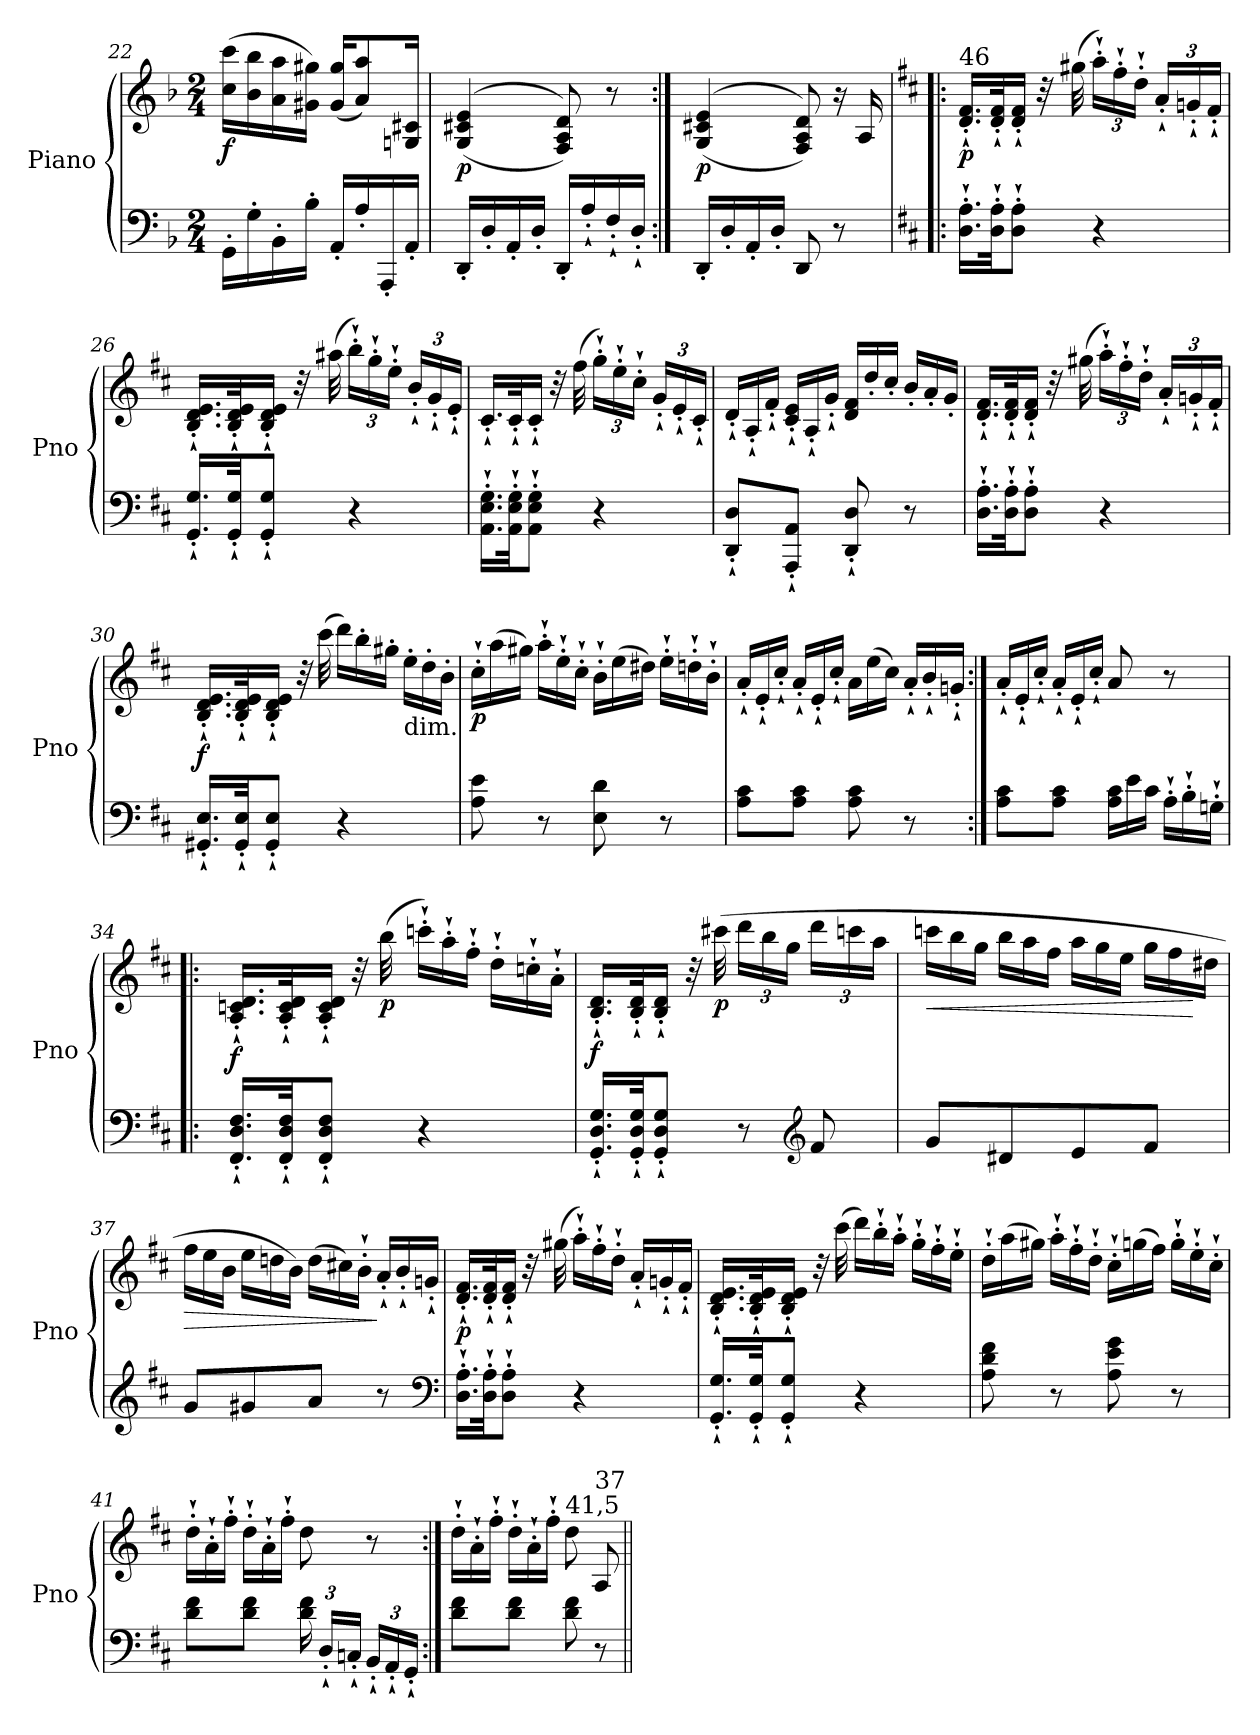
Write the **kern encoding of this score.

**kern	**kern	**dynam
*part1	*part1	*part1
*staff2	*staff1	*staff1/2
*I"Piano	*	*
*I'Pno	*	*
!!LO:LB:g=z
*clefF4	*clefG2	*
*k[b-]	*k[b-]	*
*F:	*F:	*
*M2/4	*M2/4	*
=22	=22	=22
!	!	!LO:DY:b
16GG'\LL	(16cc\ 16ccc\LL	f
16G'\	16b-\ 16bb-\	.
16BB-'\	16a\ 16aa\	.
16B-'\JJ	16g#X\ 16gg#X\JJ)	.
16AA'/LL	(16g#/ 16gg#/KL	.
16A'/	8a/ 8aa/)	.
16AAA'/	.	.
16AA'/JJ	16Gn/ 16c#X/Jk	.
=23	=23	=23
!	!	!LO:DY:b
16DD'/LL	((4G/ 4c#X/ 4e/	p
16D'/	.	.
16AA'/	.	.
16D'/JJ	.	.
16DD'/LL	8F/ 8A/ 8d/))	.
16A`'/	.	.
16F`'/	8r	.
16D`'/JJ	.	.
=24:|!	=24:|!	=24:|!
!	!	!LO:DY:b
16DD'/LL	((4G/ 4c#X/ 4e/	p
16D'/	.	.
16AA'/	.	.
16D'/JJ	.	.
8DD/	8F/ 8A/ 8d/))	.
8r	16r	.
.	16A/	.
=25!|:	=25!|:	=25!|:
*k[f#c#]	*k[f#c#]	*
*D:	*D:	*
!	!LO:TX:a:t=46	!
!	!	!LO:DY:b
16.D\`' 16.A\`'LL	16.d/`' 16.f#/`'LL	p
32D\`' 32A\`'JK	32d/`' 32f#/`'K	.
8D\`' 8A\`'J	16d/`' 16f#/`'JJ	.
.	32r	.
.	(32gg#X\	.
*	*Xbrackettup	*
4r	24aa`'\LL)	.
.	24ff#`'\	.
.	24dd`'\JJ	.
.	24a`'/LL	.
.	24gn`'/	.
.	24f#`'/JJ	.
!!LO:PB:g=z
=26	=26	=26
16.GG/`' 16.G/`'LL	16.B/`' 16.d/`' 16.e/`'LL	.
32GG/`' 32G/`'JK	32B/`' 32d/`' 32e/`'K	.
8GG/`' 8G/`'J	16B/`' 16d/`' 16e/`'JJ	.
.	32r	.
.	(32aa#X\	.
4r	24bb`'\LL)	.
.	24gg`'\	.
.	24ee`'\JJ	.
.	24b`'/LL	.
.	24g`'/	.
.	24e`'/JJ	.
=27	=27	=27
16.AA\`' 16.E\`' 16.G\`'LL	16.c#`'/LL	.
32AA\`' 32E\`' 32G\`'JK	32c#`'/K	.
8AA\`' 8E\`' 8G\`'J	16c#`'/JJ	.
.	32r	.
.	(32ff#\	.
4r	24gg`'\LL)	.
.	24ee`'\	.
.	24cc#`'\JJ	.
.	24g`'/LL	.
.	24e`'/	.
.	24c#`'/JJ	.
=28	=28	=28
*	*Xtuplet	*
8DD/`' 8D/`'L	24d`'/LL	.
.	24A`'/	.
.	24f#`'/JJ	.
8AAA/`' 8AA/`'J	24c#/`' 24e/`'LL	.
.	24A`'/	.
.	24g`'/JJ	.
8DD/`' 8D/`'	24d/ 24f#/LL	.
.	24dd'/	.
.	24cc#'/JJ	.
8r	24b'/LL	.
.	24a'/	.
.	24g'/JJ	.
=29	=29	=29
16.D\`' 16.A\`'LL	16.d/`' 16.f#/`'LL	.
32D\`' 32A\`'JK	32d/`' 32f#/`'K	.
8D\`' 8A\`'J	16d/`' 16f#/`'JJ	.
.	32r	.
.	(32gg#X\	.
*	*tuplet	*
4r	24aa`'\LL)	.
.	24ff#`'\	.
.	24dd`'\JJ	.
.	24a`'/LL	.
.	24gn`'/	.
.	24f#`'/JJ	.
!!LO:LB:g=z
=30	=30	=30
!	!	!LO:DY:b
16.GG#X/`' 16.E/`'LL	16.B/`' 16.d/`' 16.e/`'LL	f
32GG#/`' 32E/`'JK	32B/`' 32d/`' 32e/`'K	.
8GG#/`' 8E/`'J	16B/`' 16d/`' 16e/`'JJ	.
.	32r	.
.	(32ccc#\	.
*	*Xtuplet	*
4r	24ddd\LL)	.
.	24bb'\	.
.	24gg#X'\JJ	.
!	!LO:TX:b:t=dim.	!
.	24ee'\LL	.
.	24dd'\	.
.	24b'\JJ	.
=31	=31	=31
!	!	!LO:DY:b
8A\ 8e\	24cc#`'\LL	p
.	(24aa\	.
.	24gg#X\JJ)	.
8r	24aa`'\LL	.
.	24ee`'\	.
.	24cc#`'\JJ	.
8E\ 8d\	24b`'\LL	.
.	(24ee\	.
.	24dd#X\JJ)	.
8r	24ee`'\LL	.
.	24ddn`'\	.
.	24b`'\JJ	.
=32	=32	=32
8A\ 8c#\L	24a`'/LL	.
.	24e`'/	.
.	24cc#`'/JJ	.
8A\ 8c#\J	24a`'/LL	.
.	24e`'/	.
.	24cc#`'/JJ	.
8A\ 8c#\	24a\LL	.
.	(24ee\	.
.	24cc#\JJ)	.
8r	24a`'/LL	.
.	24b`'/	.
.	24gn`'/JJ	.
!!LO:LB:g=z
=33:|!	=33:|!	=33:|!
8A\ 8c#\L	24a`'/LL	.
.	24e`'/	.
.	24cc#`'/JJ	.
8A\ 8c#\J	24a`'/LL	.
.	24e`'/	.
.	24cc#`'/JJ	.
*Xtuplet	*	*
24A\ 24c#\LL	8a/	.
24e\	.	.
24c#\JJ	.	.
24A`'\LL	8r	.
24B`'\	.	.
24Gn`'\JJ	.	.
=34!|:	=34!|:	=34!|:
!	!	!LO:DY:b
16.FF#/`' 16.D/`' 16.F#/`'LL	16.A/`' 16.cn/`' 16.d/`'LL	f
32FF#/`' 32D/`' 32F#/`'JK	32A/`' 32c/`' 32d/`'K	.
8FF#/`' 8D/`' 8F#/`'J	16A/`' 16c/`' 16d/`'JJ	.
.	32r	.
!	!	!LO:DY:b
.	(32bb\	p
4r	24cccn`'\LL)	.
.	24aa`'\	.
.	24ff#`'\JJ	.
.	24dd`'\LL	.
.	24ccn`'\	.
.	24a`'\JJ	.
=35	=35	=35
!	!	!LO:DY:b
16.GG/`' 16.D/`' 16.G/`'LL	16.B/`' 16.d/`'LL	f
32GG/`' 32D/`' 32G/`'JK	32B/`' 32d/`'K	.
8GG/`' 8D/`' 8G/`'J	16B/`' 16d/`'JJ	.
.	32r	.
!	!	!LO:DY:b
.	(32ccc#X\	p
*	*tuplet	*
8r	24ddd\LL	.
.	24bb\	.
.	24gg\JJ	.
*clefG2	*	*
8f#/	24ddd\LL	.
.	24cccn\	.
.	24aa\JJ	.
!!LO:LB:g=z
=36	=36	=36
*	*Xtuplet	*
!	!	!LO:HP:b
8g/L	24cccn\LL	<
.	24bb\	.
.	24gg\JJ	.
8d#X/	24bb\LL	.
.	24aa\	.
.	24ff#\JJ	.
8e/	24aa\LL	.
.	24gg\	.
.	24ee\JJ	.
8f#/J	24gg\LL	.
.	24ff#\	.
.	24dd#X\JJ	[
=37	=37	=37
!	!	!LO:HP:b
8g/L	24ff#\LL	>
.	24ee\	.
.	24b\JJ	.
8g#X/	24ee\LL	.
.	24ddn\	.
.	24b\JJ)	.
8a/J	(24dd\LL	.
.	24cc#X\)	.
.	24b`'\JJ	.
8r	24a`'/LL	]
.	24b`'/	.
.	24gn`'/JJ	.
*clefF4	*	*
=38	=38	=38
!	!	!LO:DY:b
16.D\`' 16.A\`'LL	16.d/`' 16.f#/`'LL	p
32D\`' 32A\`'JK	32d/`' 32f#/`'K	.
8D\`' 8A\`'J	16d/`' 16f#/`'JJ	.
.	32r	.
.	(32gg#X\	.
4r	24aa`'\LL)	.
.	24ff#`'\	.
.	24dd`'\JJ	.
.	24a`'/LL	.
.	24gn`'/	.
.	24f#`'/JJ	.
=39	=39	=39
16.GG/`' 16.G/`'LL	16.B/`' 16.d/`' 16.e/`'LL	.
32GG/`' 32G/`'JK	32B/`' 32d/`' 32e/`'K	.
8GG/`' 8G/`'J	16B/`' 16d/`' 16e/`'JJ	.
.	32r	.
.	(32ccc#\	.
4r	24ddd\LL)	.
.	24bb`'\	.
.	24aa`'\JJ	.
.	24gg`'\LL	.
.	24ff#`'\	.
.	24ee`'\JJ	.
!!LO:LB:g=z
=40	=40	=40
8A\ 8d\ 8f#\	24dd`'\LL	.
.	(24aa\	.
.	24gg#X\JJ)	.
8r	24aa`'\LL	.
.	24ff#`'\	.
.	24dd`'\JJ	.
8A\ 8e\ 8g\	24cc#`'\LL	.
.	(24ggn\	.
.	24ff#\JJ)	.
8r	24gg`'\LL	.
.	24ee`'\	.
.	24cc#`'\JJ	.
=41	=41	=41
8d\ 8f#\L	24dd`'\LL	.
.	24a`'\	.
.	24ff#`'\JJ	.
8d\ 8f#\J	24dd`'\LL	.
.	24a`'\	.
.	24ff#`'\JJ	.
*tuplet	*	*
*Xbrackettup	*	*
24d\ 24f#\	8dd\	.
24D`'/LL	.	.
24Cn`'/JJ	.	.
24BB`'/LL	8r	.
24AA`'/	.	.
24GG`'/JJ	.	.
=42:|!	=42:|!	=42:|!
8d\ 8f#\L	24dd`'\LL	.
.	24a`'\	.
.	24ff#`'\JJ	.
8d\ 8f#\J	24dd`'\LL	.
.	24a`'\	.
.	24ff#`'\JJ	.
!	!LO:TX:a:t=41,5	!
8d\ 8f#\	8dd\	.
!	!LO:TX:a:t=37	!
8r	8A/	.
=||	=||	=||
*-	*-	*-
